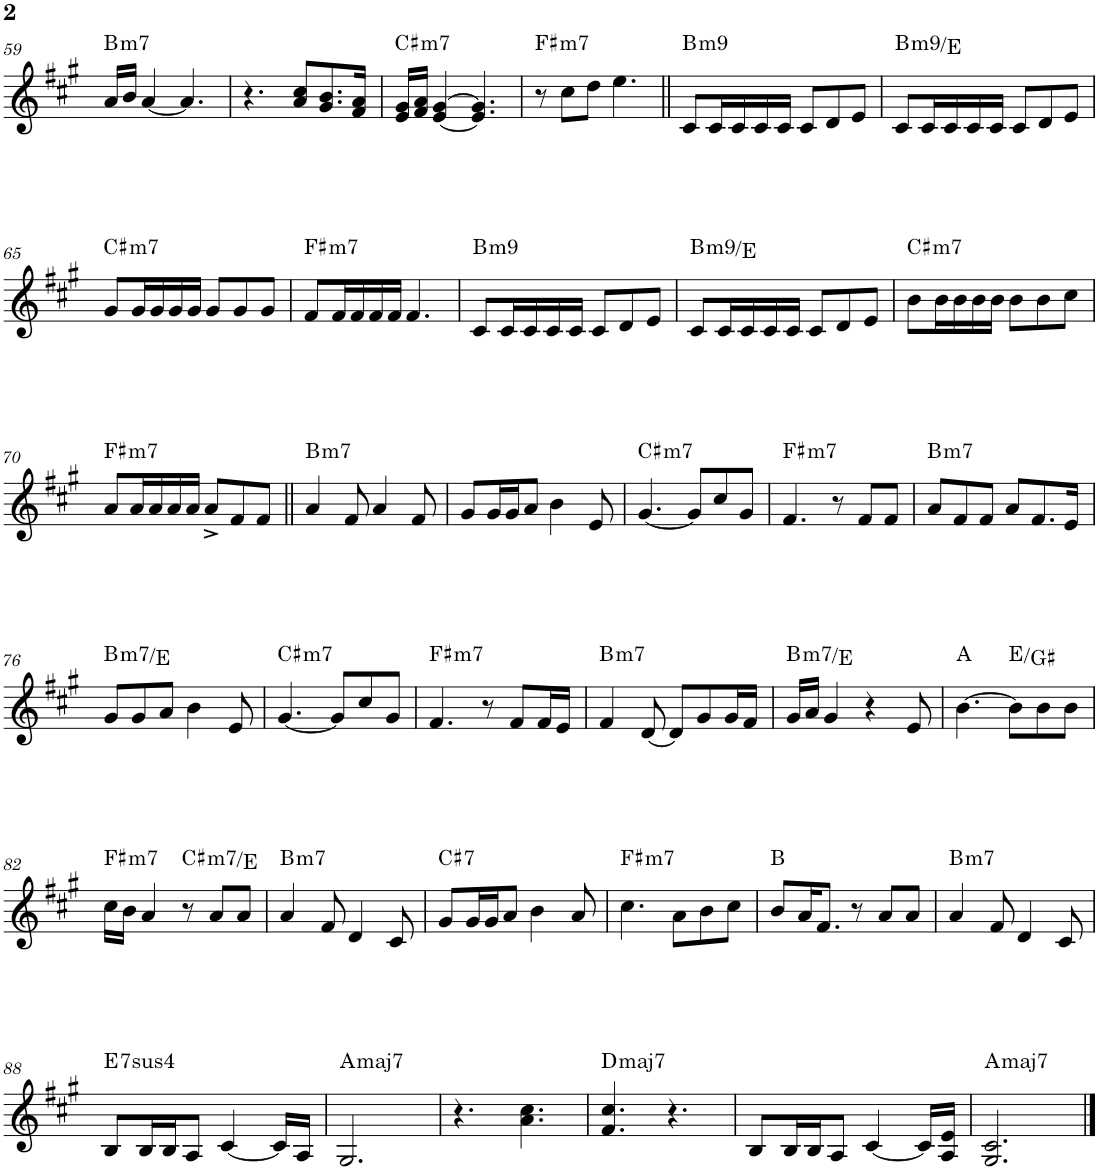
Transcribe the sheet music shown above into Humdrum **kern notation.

**kern	**harte
*part1	*part1
*staff1	*
*I"P1	*
!!LO:PB:g=z
*clefG2	*
*k[f#c#g#]	*
*A:	*
*M6/8	*
=59	=59
!	!LO:H:kt=m7
16a/LL	B:min7
16b/JJ	.
[<4a/	.
4.a/]	.
=60	=60
4.r	.
8a/ 8cc#/L	.
8.g#/ 8.b/	.
16f#/ 16a/Jk	.
=61	=61
!	!LO:H:kt=m7
16e/ 16g#/LL	C#:min7
16f#/ 16a/JJ	.
[<4e/ [>4g#/	.
4.e/] 4.g#/]	.
=62	=62
!	!LO:H:kt=m7
8r	F#:min7
8cc#\L	.
8dd\J	.
4.ee\	.
=63||	=63||
!	!LO:H:kt=m9
8c#/L	B:min9
16c#/L	.
16c#/	.
16c#/	.
16c#/JJ	.
8c#/L	.
8d/	.
8e/J	.
=64	=64
!	!LO:H:kt=m9
8c#/L	B:min9/4
16c#/L	.
16c#/	.
16c#/	.
16c#/JJ	.
8c#/L	.
8d/	.
8e/J	.
!!LO:LB:g=z
=65	=65
!	!LO:H:kt=m7
8g#/L	C#:min7
16g#/L	.
16g#/	.
16g#/	.
16g#/JJ	.
8g#/L	.
8g#/	.
8g#/J	.
=66	=66
!	!LO:H:kt=m7
8f#/L	F#:min7
16f#/L	.
16f#/	.
16f#/	.
16f#/JJ	.
4.f#/	.
=67	=67
!	!LO:H:kt=m9
8c#/L	B:min9
16c#/L	.
16c#/	.
16c#/	.
16c#/JJ	.
8c#/L	.
8d/	.
8e/J	.
=68	=68
!	!LO:H:kt=m9
8c#/L	B:min9/4
16c#/L	.
16c#/	.
16c#/	.
16c#/JJ	.
8c#/L	.
8d/	.
8e/J	.
=69	=69
!	!LO:H:kt=m7
8b\L	C#:min7
16b\L	.
16b\	.
16b\	.
16b\JJ	.
8b\L	.
8b\	.
8cc#\J	.
!!LO:LB:g=z
=70	=70
!	!LO:H:kt=m7
8a/L	F#:min7
16a/L	.
16a/	.
16a/	.
16a/JJ	.
8a^/L	.
8f#/	.
8f#/J	.
=71||	=71||
!	!LO:H:kt=m7
4a/	B:min7
8f#/	.
4a/	.
8f#/	.
=72	=72
8g#/L	.
16g#/L	.
16g#/J	.
8a/J	.
4b\	.
8e/	.
=73	=73
!	!LO:H:kt=m7
[<4.g#/	C#:min7
8g#/L]	.
8cc#/	.
8g#/J	.
=74	=74
!	!LO:H:kt=m7
4.f#/	F#:min7
8r	.
8f#/L	.
8f#/J	.
=75	=75
!	!LO:H:kt=m7
8a/L	B:min7
8f#/	.
8f#/J	.
8a/L	.
8.f#/	.
16e/Jk	.
!!LO:LB:g=z
=76	=76
!	!LO:H:kt=m7
8g#/L	B:min7/4
8g#/	.
8a/J	.
4b\	.
8e/	.
=77	=77
!	!LO:H:kt=m7
[<4.g#/	C#:min7
8g#/L]	.
8cc#/	.
8g#/J	.
=78	=78
!	!LO:H:kt=m7
4.f#/	F#:min7
8r	.
8f#/L	.
16f#/L	.
16e/JJ	.
=79	=79
!	!LO:H:kt=m7
4f#/	B:min7
[<8d/	.
8d/L]	.
8g#/	.
16g#/L	.
16f#/JJ	.
=80	=80
!	!LO:H:kt=m7
16g#/LL	B:min7/4
16a/JJ	.
4g#/	.
4r	.
8e/	.
=81	=81
[>4.b\	A:maj
8b\L]	E:maj/3
8b\	.
8b\J	.
!!LO:LB:g=z
=82	=82
!	!LO:H:kt=m7
16cc#\LL	F#:min7
16b\JJ	.
4a/	.
!	!LO:H:kt=m7
8r	C#:min7/b3
8a/L	.
8a/J	.
=83	=83
!	!LO:H:kt=m7
4a/	B:min7
8f#/	.
4d/	.
8c#/	.
=84	=84
!	!LO:H:kt=7
8g#/L	C#:7
16g#/L	.
16g#/J	.
8a/J	.
4b\	.
8a/	.
=85	=85
!	!LO:H:kt=m7
4.cc#\	F#:min7
8a\L	.
8b\	.
8cc#\J	.
=86	=86
8b/L	B:maj
16a/K	.
8.f#/J	.
8r	.
8a/L	.
8a/J	.
=87	=87
!	!LO:H:kt=m7
4a/	B:min7
8f#/	.
4d/	.
8c#/	.
!!LO:LB:g=z
=88	=88
!	!LO:H:kt=74
8B/L	E:sus4(7)
16B/L	.
16B/J	.
8A/J	.
[<4c#/	.
16c#/LL]	.
16A/JJ	.
=89	=89
!	!LO:H:kt=maj7
2.G#/	A:maj7
=90	=90
4.r	.
4.a\ 4.cc#\	.
=91	=91
!	!LO:H:kt=maj7
4.f#/ 4.cc#/	D:maj7
4.r	.
=92	=92
8B/L	.
16B/L	.
16B/J	.
8A/J	.
[<4c#/	.
16c#/LL]	.
16A/ 16e/JJ	.
=93	=93
!	!LO:H:kt=maj7
2.G#/ 2.c#/	A:maj7
==	==
*-	*-
